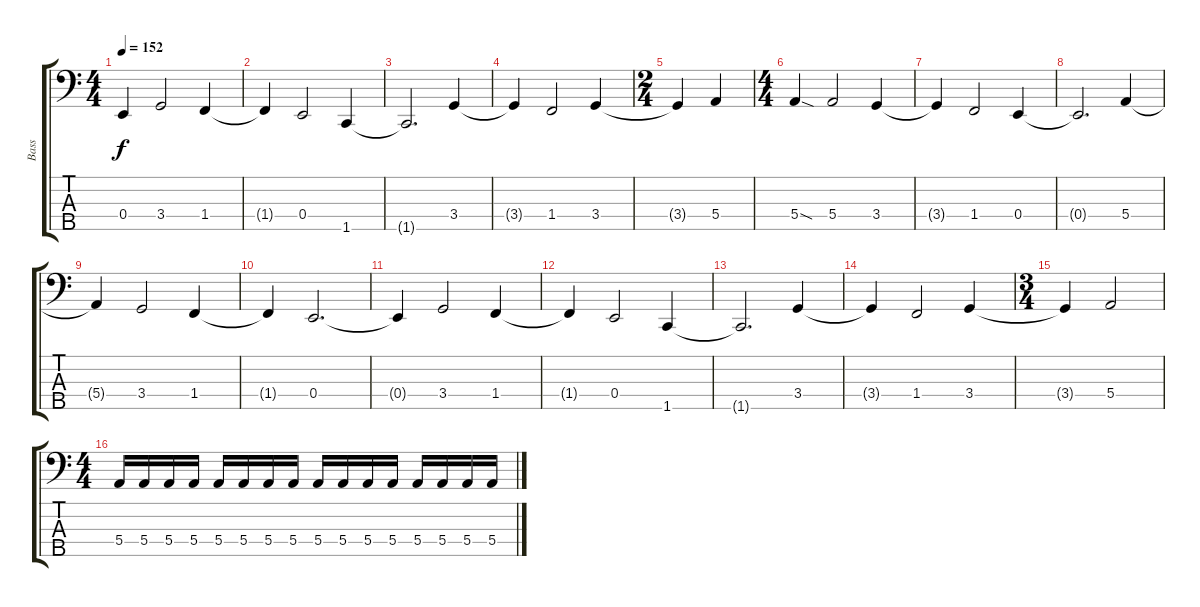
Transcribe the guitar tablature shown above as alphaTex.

\track ("Bass" "Bass") {instrument acousticguitarnylon}
\staff {score tabs}
\tuning (G2 D2 A1 E1 B0) {hide}
\ts (4 4)
\tempo 152
\clef f4
\ks c
0.4{t}.4{dy f} 3.4.2 1.4.4 |
1.4{t}.4 0.4.2 1.5.4 |
1.5{t}.2{d} 3.4.4 |
3.4{t}.4 1.4.2 3.4.4 |
\ts (2 4)
3.4{t}.4 5.4.4 |
\ts (4 4)
5.4{sod}.4 5.4.2 3.4.4 |
3.4{t}.4 1.4.2 0.4.4 |
0.4{t}.2{d} 5.4.4 |
5.4{t}.4 3.4.2 1.4.4 |
1.4{t}.4 0.4.2{d} |
0.4{t}.4 3.4.2 1.4.4 |
1.4{t}.4 0.4.2 1.5.4 |
1.5{t}.2{d} 3.4.4 |
3.4{t}.4 1.4.2 3.4.4 |
\ts (3 4)
3.4{t}.4 5.4.2 |
\ts (4 4)
5.4.16 5.4.16 5.4.16 5.4.16 5.4.16 5.4.16 5.4.16 5.4.16 5.4.16 5.4.16 5.4.16 5.4.16 5.4.16 5.4.16 5.4.16 5.4.16
